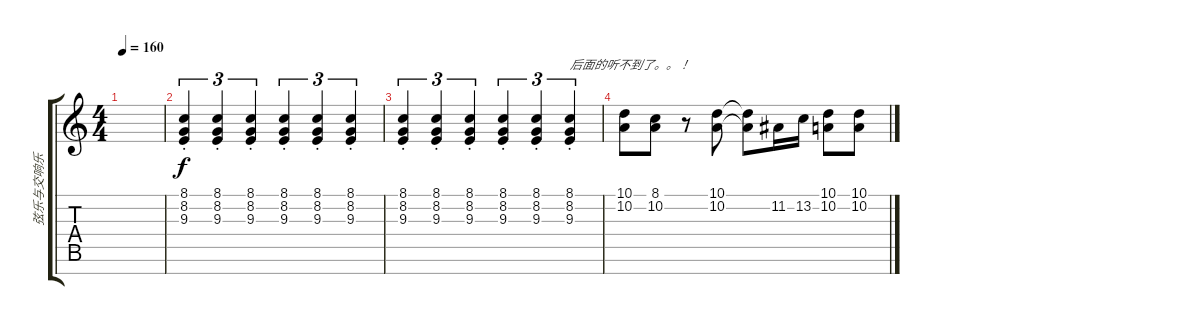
\track ("弦乐与交响乐" "弦乐与交响乐") {instrument brasssection}
\staff {score tabs}
\tuning (E4 B3 G3 D3 A2 E2 B1) {hide}
\ts (4 4)
\tempo 160
\clef g2
\ks c
|
(8.1{st} 8.2{st} 9.3{st}).4{tu (3 2) dy f instrument brasssection} (8.1{st} 8.2{st} 9.3{st}).4{tu (3 2)} (8.1{st} 8.2{st} 9.3{st}).4{tu (3 2)} (8.1{st} 8.2{st} 9.3{st}).4{tu (3 2)} (8.1{st} 8.2{st} 9.3{st}).4{tu (3 2)} (8.1{st} 8.2{st} 9.3{st}).4{tu (3 2)} |
(8.1{st} 8.2{st} 9.3{st}).4{tu (3 2) instrument brasssection} (8.1{st} 8.2{st} 9.3{st}).4{tu (3 2)} (8.1{st} 8.2{st} 9.3{st}).4{tu (3 2)} (8.1{st} 8.2{st} 9.3{st}).4{tu (3 2)} (8.1{st} 8.2{st} 9.3{st}).4{tu (3 2)} (8.1{st} 8.2{st} 9.3{st}).4{tu (3 2) txt "后面的听不到了。。！"} |
(10.1 10.2).8 (8.1 10.2).8 r.8 (10.1 10.2).8 (10.1{t} 10.2{t}).8 11.2.16 13.2.16 (10.1 10.2).8 (10.1 10.2).8
